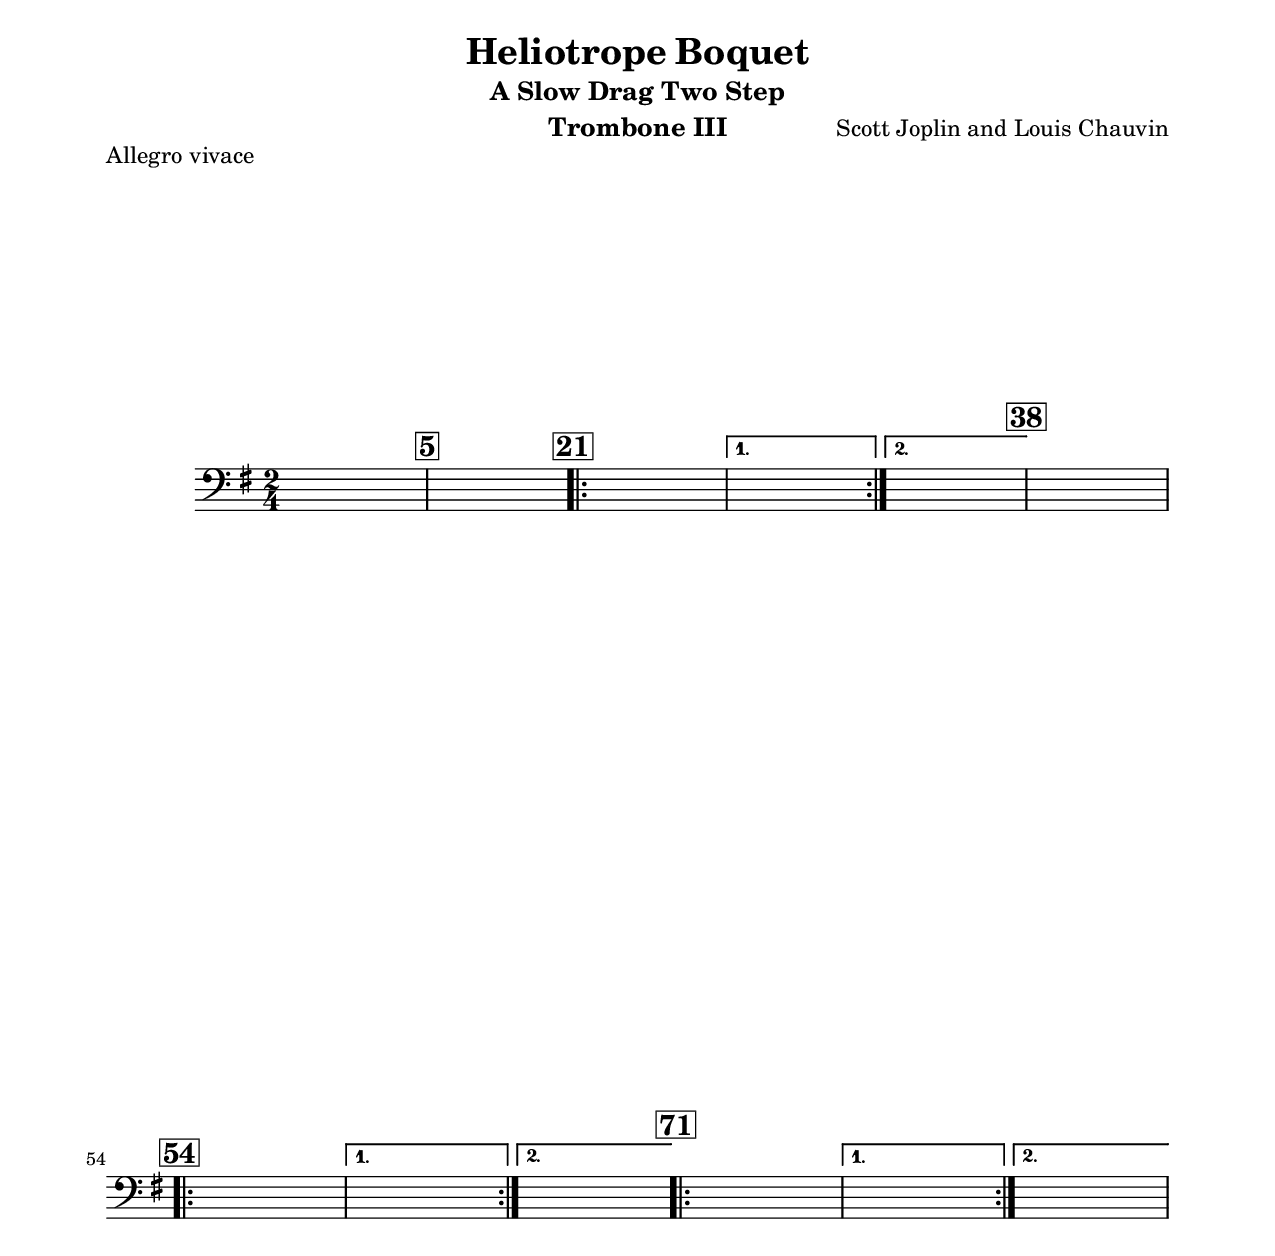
\version "2.22.2"

\include "defs.lyi" 
\version "2.22.2"

\include "defs.lyi"

tromboneThreeDynamics = 
{
  s2*4 | 
  % 5
  s2*16 |

  \repeat volta 2
  {
    % 21
    s2*15 |
  }
  \alternative
  {
    {
      s2 |
    }
    {
      s2 |
    }
  }

  % 38
  s2*16 |

  \repeat volta 2
  {
    % 54
    s2*15 |
  }
  \alternative
  {
    {
      s2 |
    }
    {
      s2 |
    }
  }

  \repeat volta 2
  {
    % 71
    s2*15 |
  }
  \alternative
  {
    {
      s2 |
    }
    {
      s2 |
    }
  }
}


tromboneThreeCues = 
{
  \time 2/4
  \key g \major
  \clef bass

  s2*87 |
}


tromboneThreeNotCues = 
{
  \time 2/4
  \key g \major
  \clef bass

  s2*87 |
}


tromboneThreeNotes = 
{
  s2*4 | 
  % 5
  s2*16 |

  \repeat volta 2
  {
    % 21
    s2*15 |
  }
  \alternative
  {
    {
      s2 |
    }
    {
      s2 |
    }
  }

  % 38
  s2*16 |

  \repeat volta 2
  {
    % 54
    s2*15 |
  }
  \alternative
  {
    {
      s2 |
    }
    {
      s2 |
    }
  }

  \repeat volta 2
  {
    % 71
    s2*15 |
  }
  \alternative
  {
    {
      s2 |
    }
    {
      s2 |
    }
  }
}

tromboneThreeScore = \relative c' { << \tromboneThreeNotes \tromboneThreeNotCues \tromboneThreeDynamics >> }
tromboneThreePart  = \relative c' { << \tromboneThreeNotes \tromboneThreeCues    \tromboneThreeDynamics >> }
 

instrument = "Trombone III"

notes = \tromboneThreePart

\include "Part.lyi"
